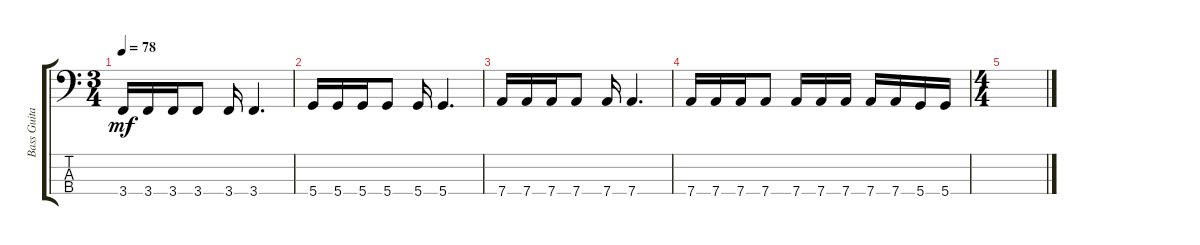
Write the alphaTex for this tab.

\track ("Bass Guitar" "Bass Guita") {instrument electricbassfinger}
\staff {score tabs}
\tuning (G2 D2 A1 D1) {hide}
\ts (3 4)
\tempo 78
\clef f4
\ks c
3.4.16{dy mf} 3.4.16 3.4.16 3.4.8 3.4.16 3.4.4{d} |
5.4.16 5.4.16 5.4.16 5.4.8 5.4.16 5.4.4{d} |
7.4.16 7.4.16 7.4.16 7.4.8 7.4.16 7.4.4{d} |
7.4.16 7.4.16 7.4.16 7.4.8 7.4.16 7.4.16 7.4.16 7.4.16 7.4.16 5.4.16 5.4.16 |
\ts (4 4)
